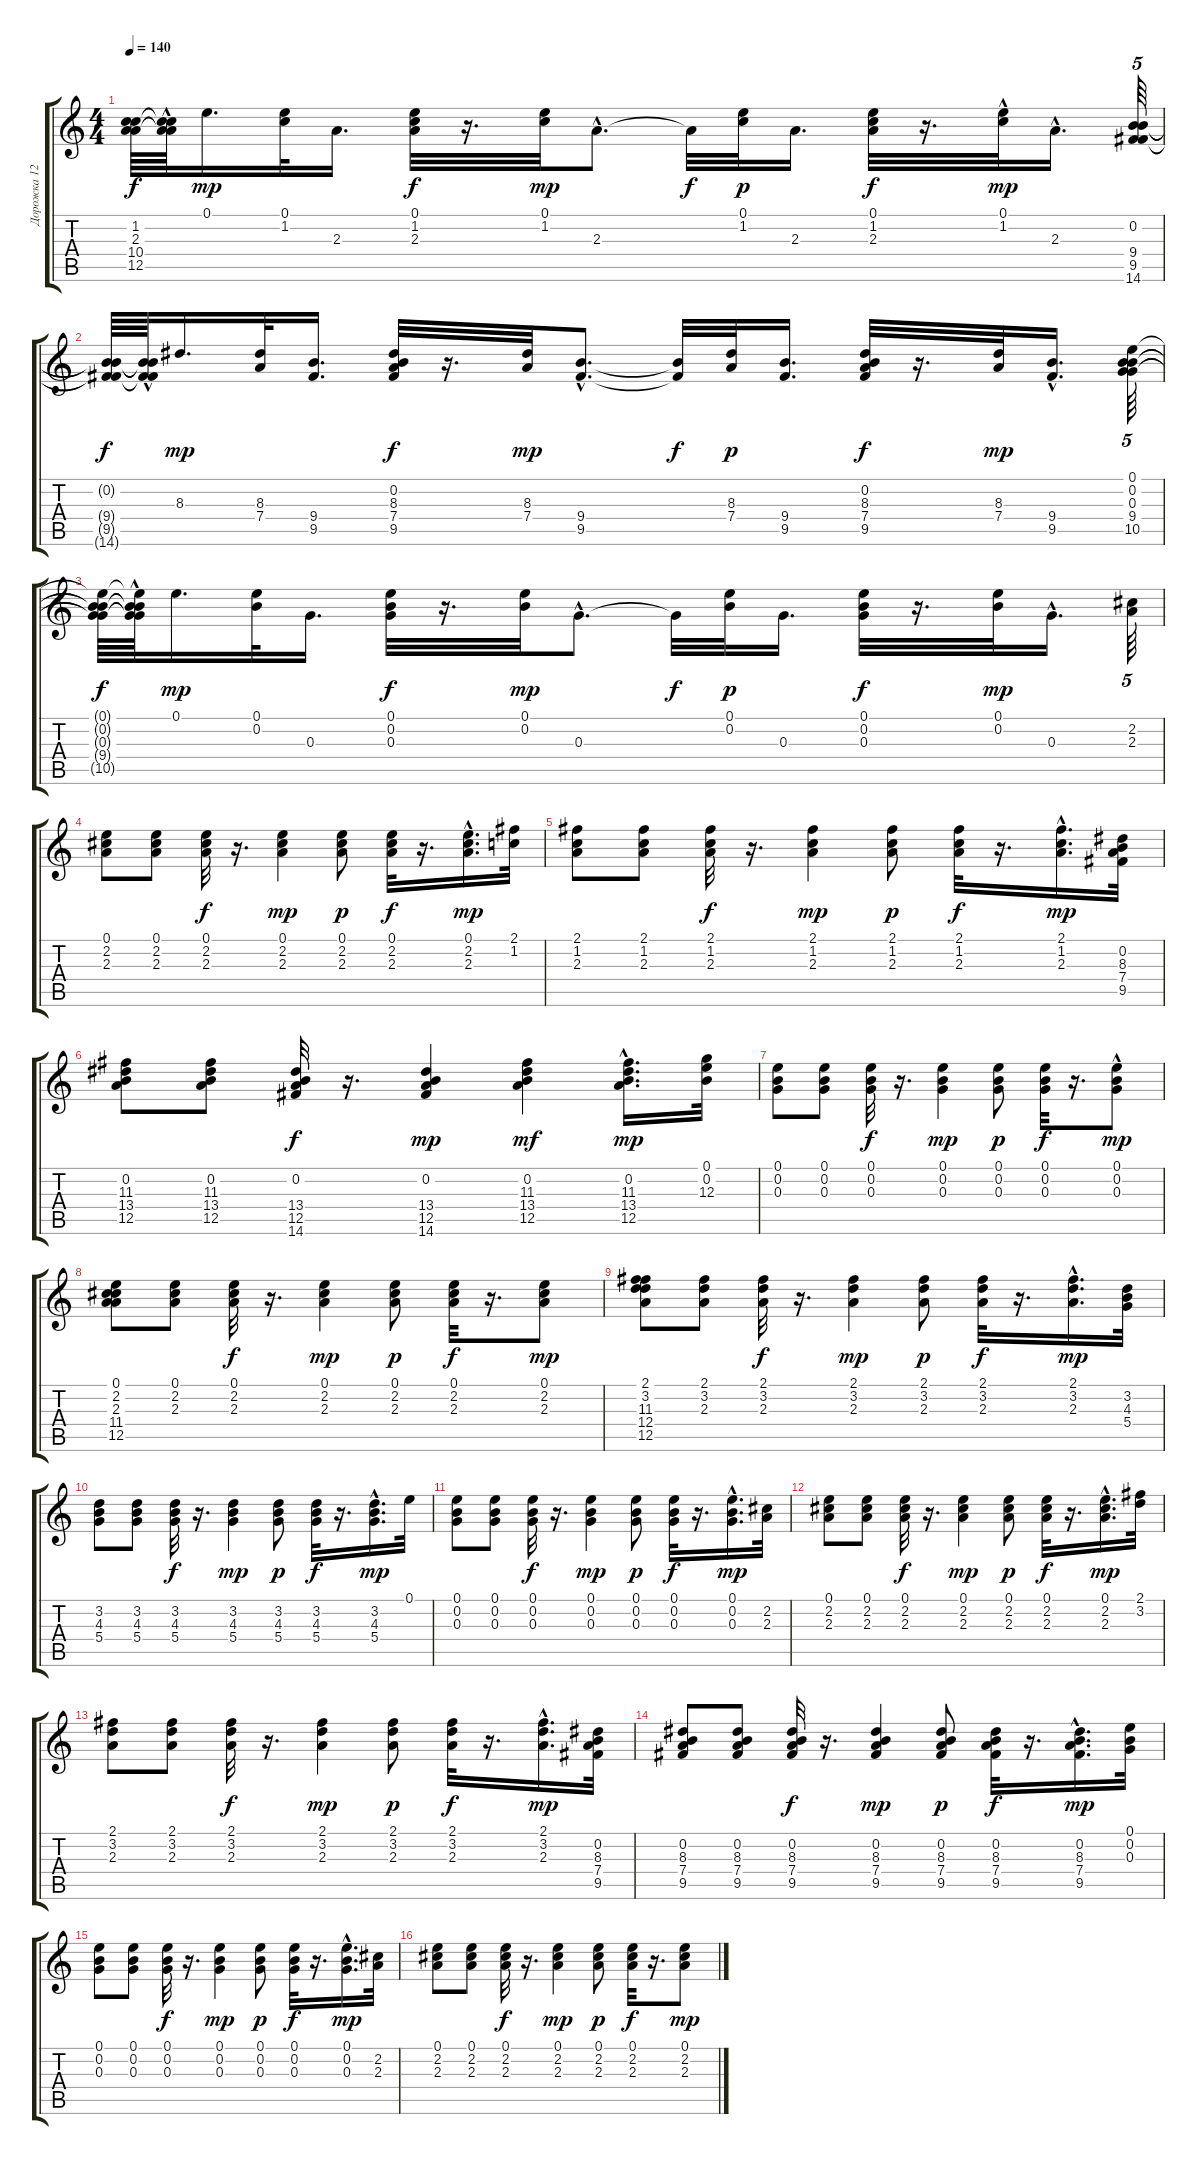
\track ("Дорожка 12" "Дорожка 12") {instrument electricguitarclean}
\staff {score tabs}
\tuning (E4 B3 G3 D3 A2 E2) {hide}
\ts (4 4)
\tempo 140
\clef g2
\ks c
(1.2{t} 2.3{t} 10.4{t} 12.5{t}).64{dy f} (1.2{t} 2.3{t} 10.4{hac t} 12.5{hac t}).64 0.1.16{d dy mp} (0.1 1.2).32 2.3.16{d} (0.1 1.2 2.3).32{dy f} r.16{d} (0.1 1.2).32{dy mp} 2.3{hac}.8{d} 2.3{t}.32{dy f} (0.1 1.2).32{dy p} 2.3.16{d} (0.1 1.2 2.3).32{dy f} r.16{d} (0.1{hac} 1.2{hac}).32{dy mp} 2.3{hac}.16{d} (0.2 9.4 9.5 14.6).64{tu (5 4)} |
(0.2{t} 9.4{t} 9.5{t} 14.6{t}).64{dy f} (0.2{t} 9.4{hac t} 9.5{t} 14.6{hac t}).64 8.3.16{d dy mp} (8.3 7.4).32 (9.4 9.5).16{d} (0.2 8.3 7.4 9.5).32{dy f} r.16{d} (8.3 7.4).32{dy mp} (9.4{hac} 9.5{hac}).8{d} (9.4{t} 9.5{t}).32{dy f} (8.3 7.4).32{dy p} (9.4 9.5).16{d} (0.2 8.3 7.4 9.5).32{dy f} r.16{d} (8.3 7.4).32{dy mp} (9.4{hac} 9.5{hac}).16{d} (0.1 0.2 0.3 9.4 10.5).64{tu (5 4)} |
(0.1{t} 0.2{t} 0.3{t} 9.4{t} 10.5{t}).64{dy f} (0.1{t} 0.2{hac t} 0.3{hac t} 9.4{t} 10.5{t}).64 0.1.16{d dy mp} (0.1 0.2).32 0.3.16{d} (0.1 0.2 0.3).32{dy f} r.16{d} (0.1 0.2).32{dy mp} 0.3{hac}.8{d} 0.3{t}.32{dy f} (0.1 0.2).32{dy p} 0.3.16{d} (0.1 0.2 0.3).32{dy f} r.16{d} (0.1 0.2).32{dy mp} 0.3{hac}.16{d} (2.2 2.3).64{tu (5 4)} |
(0.1 2.2 2.3).8 (0.1 2.2 2.3).8 (0.1 2.2 2.3).32{dy f} r.16{d} (0.1 2.2 2.3).4{dy mp} (0.1 2.2 2.3).8{dy p} (0.1 2.2 2.3).32{dy f} r.16{d} (0.1{hac} 2.2{hac} 2.3).16{d dy mp} (2.1 1.2).32 |
(2.1 1.2 2.3).8 (2.1 1.2 2.3).8 (2.1 1.2 2.3).32{dy f} r.16{d} (2.1 1.2 2.3).4{dy mp} (2.1 1.2 2.3).8{dy p} (2.1 1.2 2.3).32{dy f} r.16{d} (2.1{hac} 1.2{hac} 2.3{hac}).16{d dy mp} (0.2 8.3 7.4 9.5).32 |
(0.2 11.3 13.4 12.5).8 (0.2 11.3 13.4 12.5).8 (0.2 13.4 12.5 14.6).32{dy f} r.16{d} (0.2 13.4 12.5 14.6).4{dy mp} (0.2 11.3 13.4 12.5).4{dy mf} (0.2{hac} 11.3{hac} 13.4{hac} 12.5{hac}).16{d dy mp} (0.1 0.2 12.3).32 |
(0.1 0.2 0.3).8 (0.1 0.2 0.3).8 (0.1 0.2 0.3).32{dy f} r.16{d} (0.1 0.2 0.3).4{dy mp} (0.1 0.2 0.3).8{dy p} (0.1 0.2 0.3).32{dy f} r.16{d} (0.1 0.2 0.3{hac}).8{dy mp} |
(0.1 2.2 2.3 11.4 12.5).8 (0.1 2.2 2.3).8 (0.1 2.2 2.3).32{dy f} r.16{d} (0.1 2.2 2.3).4{dy mp} (0.1 2.2 2.3).8{dy p} (0.1 2.2 2.3).32{dy f} r.16{d} (0.1 2.2 2.3).8{dy mp} |
(2.1 3.2 11.3 12.4 12.5).8 (2.1 3.2 2.3).8 (2.1 3.2 2.3).32{dy f} r.16{d} (2.1 3.2 2.3).4{dy mp} (2.1 3.2 2.3).8{dy p} (2.1 3.2 2.3).32{dy f} r.16{d} (2.1{hac} 3.2{hac} 2.3{hac}).16{d dy mp} (3.2 4.3 5.4).32 |
(3.2 4.3 5.4).8 (3.2 4.3 5.4).8 (3.2 4.3 5.4).32{dy f} r.16{d} (3.2 4.3 5.4).4{dy mp} (3.2 4.3 5.4).8{dy p} (3.2 4.3 5.4).32{dy f} r.16{d} (3.2{hac} 4.3 5.4).16{d dy mp} 0.1.32 |
(0.1 0.2 0.3).8 (0.1 0.2 0.3).8 (0.1 0.2 0.3).32{dy f} r.16{d} (0.1 0.2 0.3).4{dy mp} (0.1 0.2 0.3).8{dy p} (0.1 0.2 0.3).32{dy f} r.16{d} (0.1 0.2{hac} 0.3{hac}).16{d dy mp} (2.2 2.3).32 |
(0.1 2.2 2.3).8 (0.1 2.2 2.3).8 (0.1 2.2 2.3).32{dy f} r.16{d} (0.1 2.2 2.3).4{dy mp} (0.1 2.2 2.3).8{dy p} (0.1 2.2 2.3).32{dy f} r.16{d} (0.1{hac} 2.2{hac} 2.3).16{d dy mp} (2.1 3.2).32 |
(2.1 3.2 2.3).8 (2.1 3.2 2.3).8 (2.1 3.2 2.3).32{dy f} r.16{d} (2.1 3.2 2.3).4{dy mp} (2.1 3.2 2.3).8{dy p} (2.1 3.2 2.3).32{dy f} r.16{d} (2.1{hac} 3.2{hac} 2.3{hac}).16{d dy mp} (0.2 8.3 7.4 9.5).32 |
(0.2 8.3 7.4 9.5).8 (0.2 8.3 7.4 9.5).8 (0.2 8.3 7.4 9.5).32{dy f} r.16{d} (0.2 8.3 7.4 9.5).4{dy mp} (0.2 8.3 7.4 9.5).8{dy p} (0.2 8.3 7.4 9.5).32{dy f} r.16{d} (0.2{hac} 8.3{hac} 7.4{hac} 9.5{hac}).16{d dy mp} (0.1 0.2 0.3).32 |
(0.1 0.2 0.3).8 (0.1 0.2 0.3).8 (0.1 0.2 0.3).32{dy f} r.16{d} (0.1 0.2 0.3).4{dy mp} (0.1 0.2 0.3).8{dy p} (0.1 0.2 0.3).32{dy f} r.16{d} (0.1 0.2{hac} 0.3{hac}).16{d dy mp} (2.2 2.3).32 |
(0.1 2.2 2.3).8 (0.1 2.2 2.3).8 (0.1 2.2 2.3).32{dy f} r.16{d} (0.1 2.2 2.3).4{dy mp} (0.1 2.2 2.3).8{dy p} (0.1 2.2 2.3).32{dy f} r.16{d} (0.1 2.2 2.3).8{dy mp}
